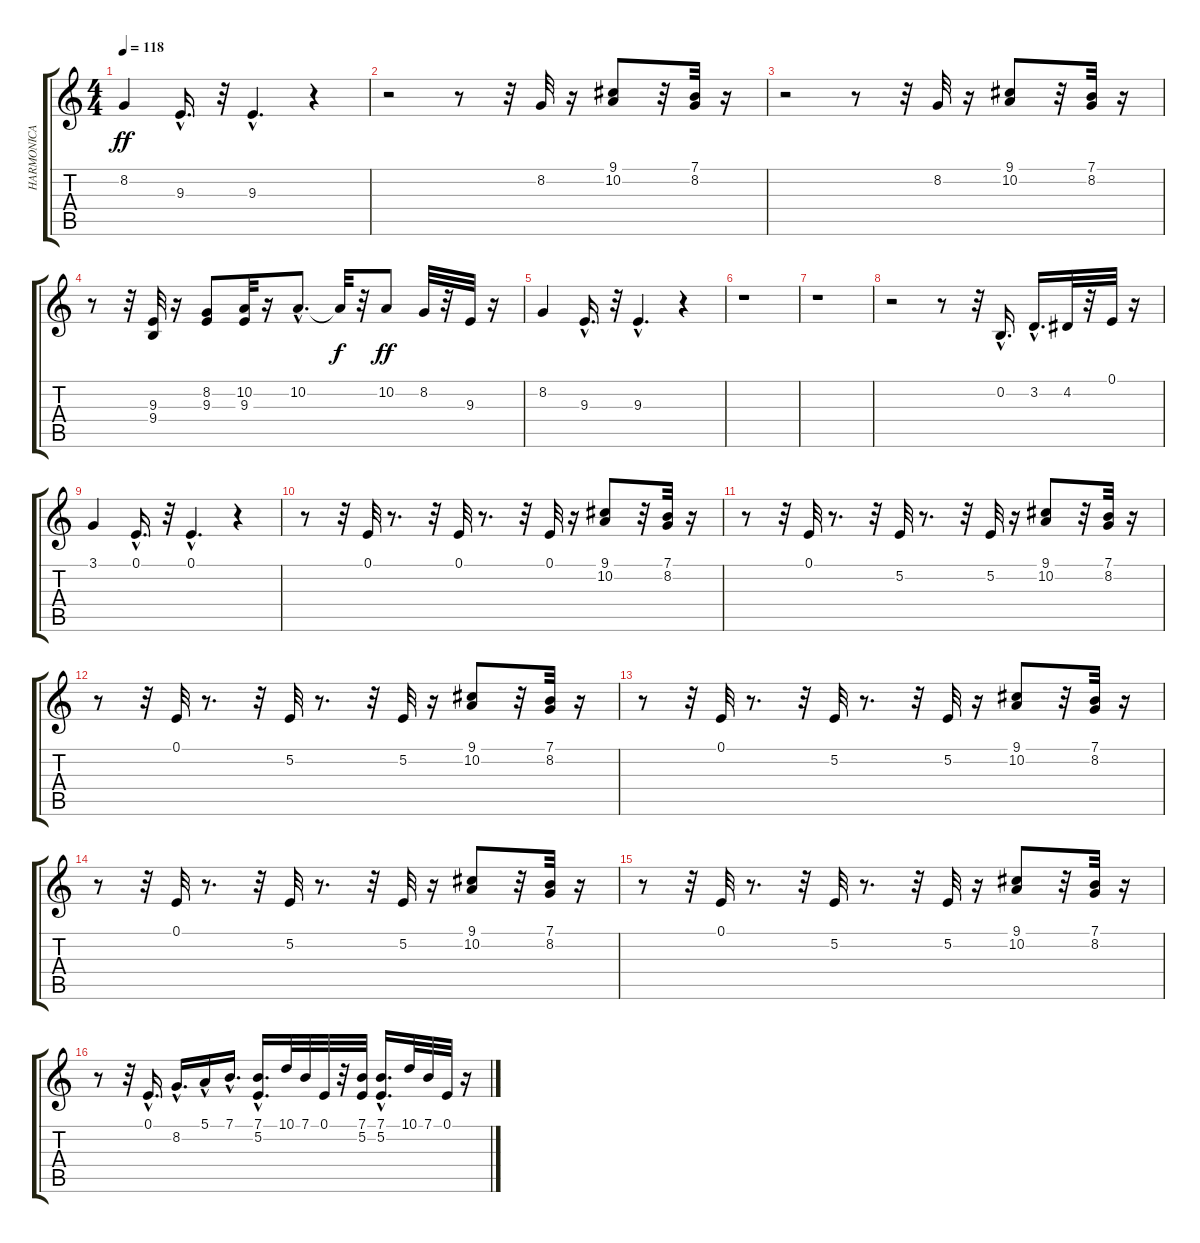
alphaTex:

\track ("HARMONICA" "HARMONICA") {instrument harmonica}
\staff {score tabs}
\tuning (E4 B3 G3 D3 A2 E2) {hide}
\ts (4 4)
\tempo 118
\clef g2
\ks c
8.2.4{dy ff} 9.3{hac}.16{d} r.32 9.3{hac}.4{d} r.4 |
r.2 r.8 r.32 8.2.32{volume 11} r.16 (9.1 10.2).8 r.32 (7.1 8.2).32 r.16 |
r.2 r.8 r.32 8.2.32 r.16 (9.1 10.2).8 r.32 (7.1 8.2).32 r.16 |
r.8 r.32 (9.3 9.4).32{volume 14} r.16 (8.2 9.3).8 (10.2 9.3).32 r.16 10.2{hac}.8{d} 10.2{t}.32{dy f} r.32 10.2.8{dy ff} 8.2.32 r.32 9.3.32 r.16 |
8.2.4 9.3{hac}.16{d} r.32 9.3{hac}.4{d} r.4 |
r.1 |
r.1 |
r.2 r.8 r.32 0.2{hac}.16{d} 3.2{hac}.16{d} 4.2.32 r.32 0.1.32 r.16 |
3.1.4 0.1{hac}.16{d} r.32 0.1{hac}.4{d} r.4 |
r.8 r.32 0.1.32{volume 11} r.8{d} r.32 0.1.32 r.8{d} r.32 0.1.32 r.16 (9.1 10.2).8 r.32 (7.1 8.2).32 r.16 |
r.8 r.32 0.1.32 r.8{d} r.32 5.2.32 r.8{d} r.32 5.2.32 r.16 (9.1 10.2).8 r.32 (7.1 8.2).32 r.16 |
r.8 r.32 0.1.32 r.8{d} r.32 5.2.32 r.8{d} r.32 5.2.32 r.16 (9.1 10.2).8 r.32 (7.1 8.2).32 r.16 |
r.8 r.32 0.1.32 r.8{d} r.32 5.2.32 r.8{d} r.32 5.2.32 r.16 (9.1 10.2).8 r.32 (7.1 8.2).32 r.16 |
r.8 r.32 0.1.32 r.8{d} r.32 5.2.32 r.8{d} r.32 5.2.32 r.16 (9.1 10.2).8 r.32 (7.1 8.2).32 r.16 |
r.8 r.32 0.1.32 r.8{d} r.32 5.2.32 r.8{d} r.32 5.2.32 r.16 (9.1 10.2).8 r.32 (7.1 8.2).32 r.16 |
r.8 r.32 0.1{hac}.16{d volume 14} 8.2{hac}.16{d} 5.1{hac}.16 7.1{hac}.16{d} (7.1{hac} 5.2{hac}).16{d} 10.1.32 7.1.32 0.1.32 r.32 (7.1 5.2).32 (7.1{hac} 5.2{hac}).16{d} 10.1.32 7.1.32 0.1.32 r.16
